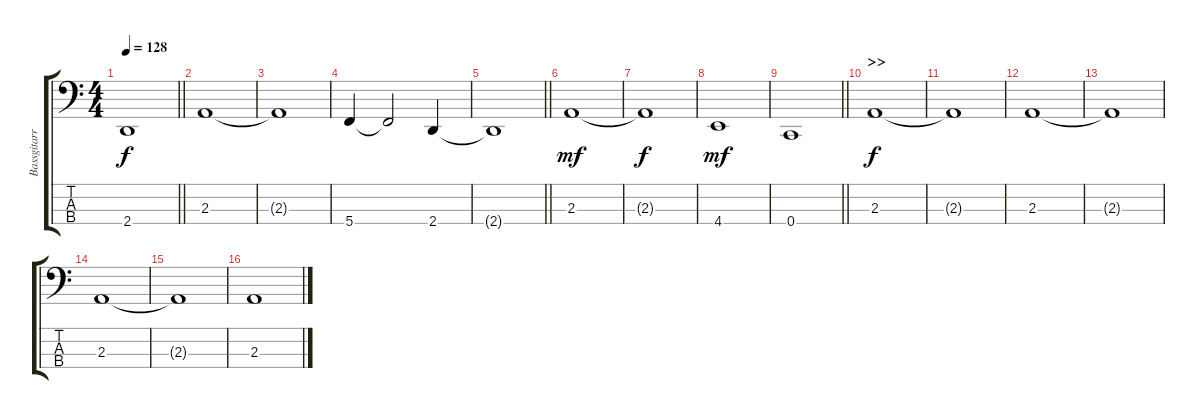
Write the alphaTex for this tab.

\track ("Bassgitarre" "Bassgitarr") {instrument electricbassfinger}
\staff {score tabs}
\tuning (F2 C2 G1 C1) {hide}
\ts (4 4)
\tempo 128
\clef f4
\barLineRight lightlight
\ks c
2.4{t}.1{dy f} |
2.3.1 |
2.3{t}.1 |
5.4.4 5.4{t}.2 2.4.4 |
\barLineRight lightlight
2.4{t}.1 |
2.3.1{dy mf} |
2.3{t}.1{dy f} |
4.4.1{dy mf} |
\barLineRight lightlight
0.4.1 |
\section ("" ">>")
2.3.1{dy f} |
2.3{t}.1 |
2.3.1 |
2.3{t}.1 |
2.3.1 |
2.3{t}.1 |
2.3.1
